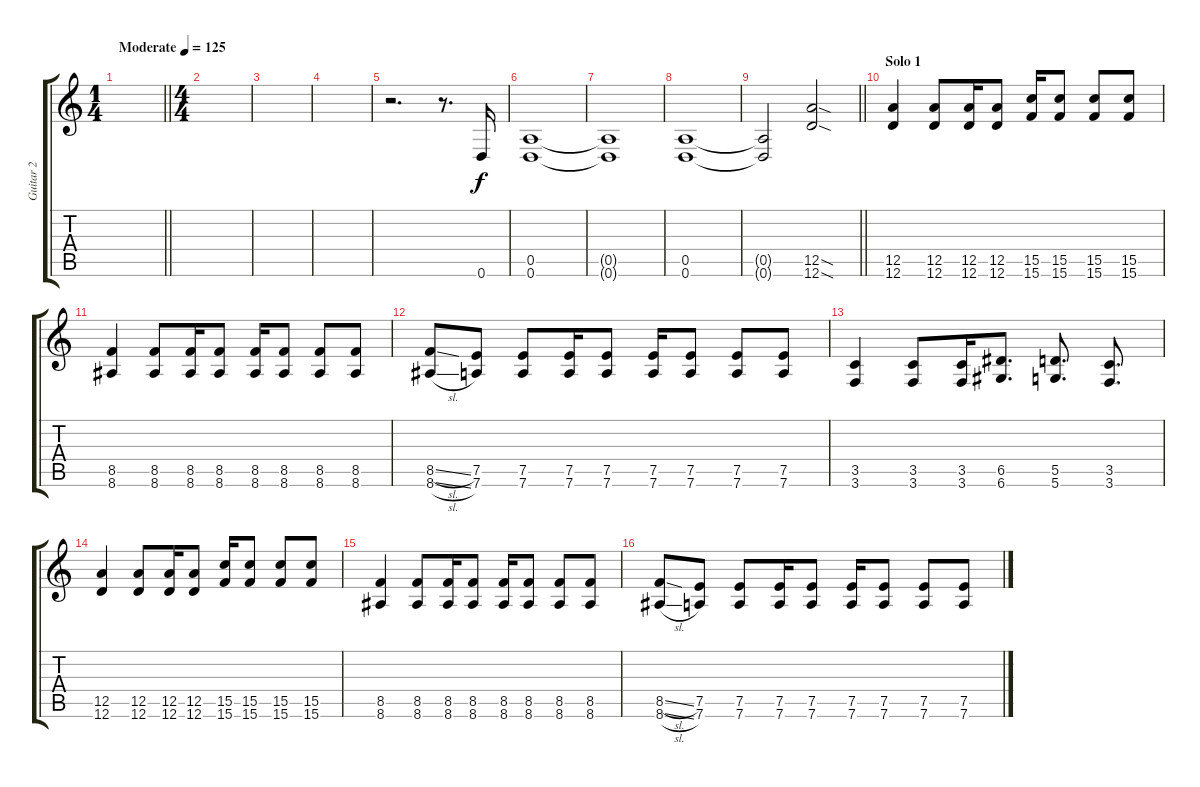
\track ("Guitar 2" "Guitar 2") {instrument distortionguitar}
\staff {score tabs}
\tuning (E4 B3 G3 D3 A2 D2) {hide}
\ts (1 4)
\tempo (125 "Moderate")
\clef g2
\barLineRight lightlight
\ks c
|
\ts (4 4)
|
|
|
r.2{d} r.8{d} 0.6.16 |
(0.5 0.6).1 |
(0.5{t} 0.6{t}).1 |
(0.5 0.6).1 |
\barLineRight lightlight
(0.5{t} 0.6{t}).2 (12.5{sod} 12.6{sod}).2{balance 8} |
\section ("" "Solo 1")
(12.5 12.6).4 (12.5 12.6).8 (12.5 12.6).16 (12.5 12.6).8 (15.5 15.6).16 (15.5 15.6).8 (15.5 15.6).8 (15.5 15.6).8 |
(8.5 8.6).4 (8.5 8.6).8 (8.5 8.6).16 (8.5 8.6).8 (8.5 8.6).16 (8.5 8.6).8 (8.5 8.6).8 (8.5 8.6).8 |
(8.5{sl} 8.6{sl}).8 (7.5 7.6).8 (7.5 7.6).8 (7.5 7.6).16 (7.5 7.6).8 (7.5 7.6).16 (7.5 7.6).8 (7.5 7.6).8 (7.5 7.6).8 |
(3.5 3.6).4 (3.5 3.6).8 (3.5 3.6).16 (6.5 6.6).8{d} (5.5 5.6).8{d} (3.5 3.6).8{d} |
(12.5 12.6).4 (12.5 12.6).8 (12.5 12.6).16 (12.5 12.6).8 (15.5 15.6).16 (15.5 15.6).8 (15.5 15.6).8 (15.5 15.6).8 |
(8.5 8.6).4 (8.5 8.6).8 (8.5 8.6).16 (8.5 8.6).8 (8.5 8.6).16 (8.5 8.6).8 (8.5 8.6).8 (8.5 8.6).8 |
(8.5{sl} 8.6{sl}).8 (7.5 7.6).8 (7.5 7.6).8 (7.5 7.6).16 (7.5 7.6).8 (7.5 7.6).16 (7.5 7.6).8 (7.5 7.6).8 (7.5 7.6).8
